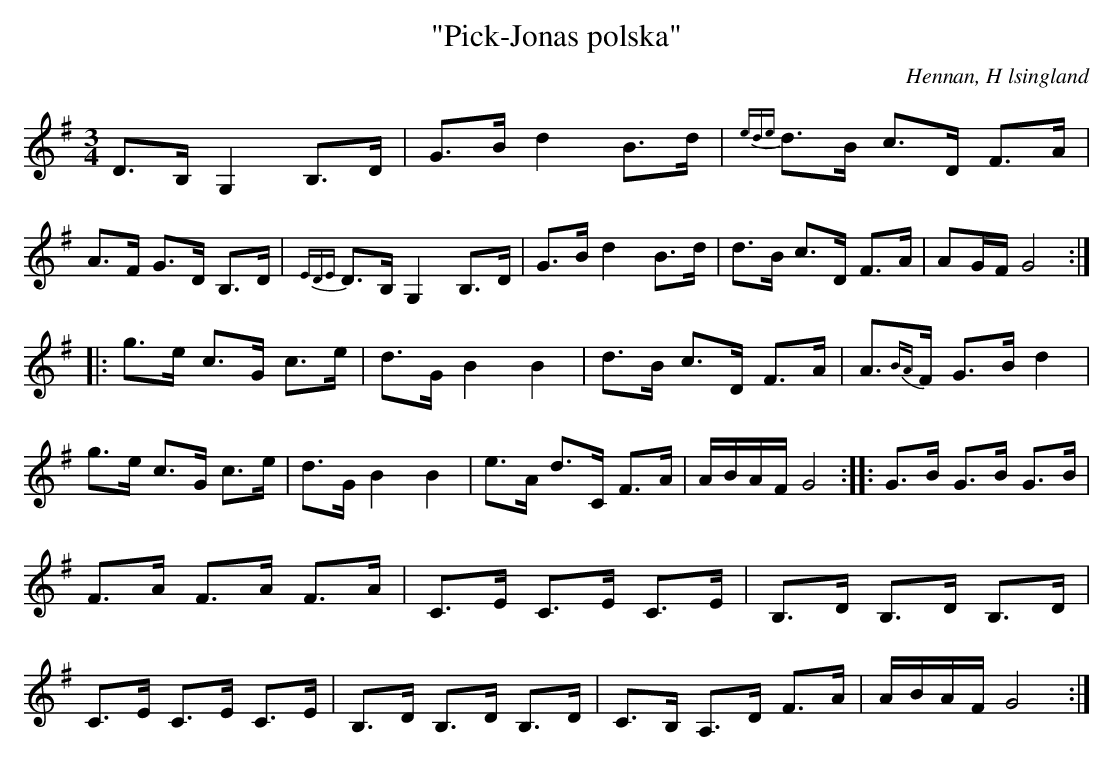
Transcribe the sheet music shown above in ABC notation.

X:1
T: "Pick-Jonas polska"
O: Hennan, H lsingland
M: 3/4
L: 1/8
K: G
D>B, G,2 B,>D | G>B d2 B>d | {ede}d>B c>D F>A| A>F G>D B,>D|{EDE}D>B, G,2 B,>D|G>B d2 B>d | d>B c>D F>A| AG/F/ G4 :||:
g>e c>G c>e | d>G B2 B2 | d>B c>D F>A|A{BA}>F G>B d2|g>e c>G c>e | d>G B2 B2 | e>A d>C F>A|A/B/A/F/ G4:||:G>B G>B G>B|F>A F>A F>A|C>E C>E C>E|B,>D B,>D B,>D|C>E C>E C>E|B,>D B,>D B,>D|C>B, A,>D F>A |A/B/A/F/ G4:|
